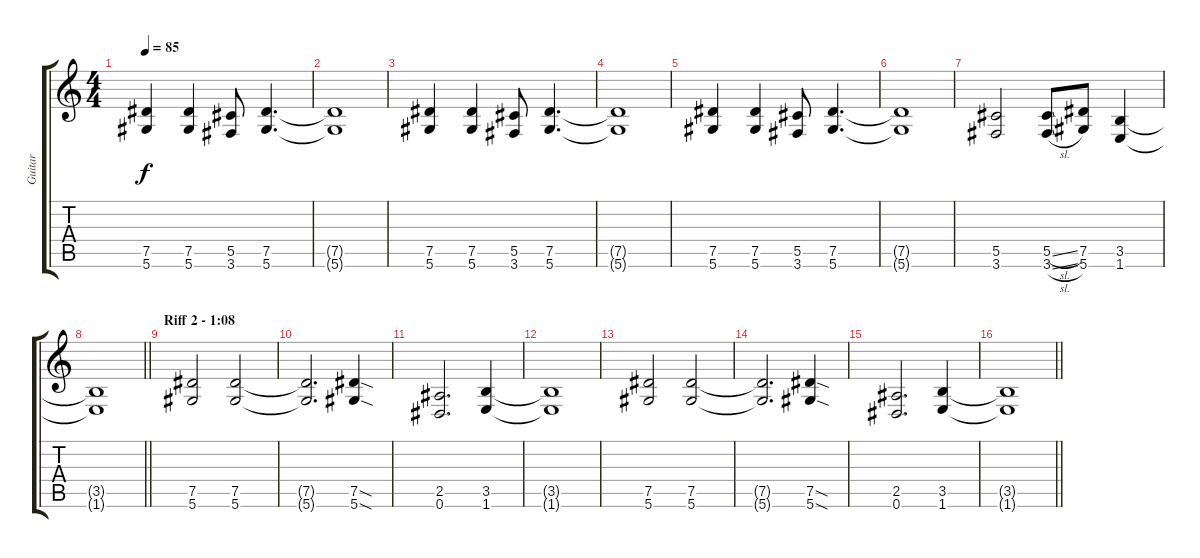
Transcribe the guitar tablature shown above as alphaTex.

\track ("Guitar" "Guitar") {instrument distortionguitar}
\staff {score tabs}
\tuning (Eb4 Bb3 Gb3 Db3 Ab2 Eb2) {hide}
\ts (4 4)
\tempo 85
\clef g2
\ks c
(7.5 5.6).4{dy f} (7.5 5.6).4 (5.5 3.6).8 (7.5 5.6).4{d} |
(7.5{t} 5.6{t}).1 |
(7.5 5.6).4 (7.5 5.6).4 (5.5 3.6).8 (7.5 5.6).4{d} |
(7.5{t} 5.6{t}).1 |
(7.5 5.6).4 (7.5 5.6).4 (5.5 3.6).8 (7.5 5.6).4{d} |
(7.5{t} 5.6{t}).1 |
(5.5 3.6).2 (5.5{sl} 3.6{sl}).8 (7.5 5.6).8 (3.5 1.6).4 |
\barLineRight lightlight
(3.5{t} 1.6{t}).1 |
\section ("" "Riff 2 - 1:08")
(7.5 5.6).2 (7.5 5.6).2 |
(7.5{t} 5.6{t}).2{d} (7.5{sod} 5.6{sod}).4 |
(2.5 0.6).2{d} (3.5 1.6).4 |
(3.5{t} 1.6{t}).1 |
(7.5 5.6).2 (7.5 5.6).2 |
(7.5{t} 5.6{t}).2{d} (7.5{sod} 5.6{sod}).4 |
(2.5 0.6).2{d} (3.5 1.6).4 |
\barLineRight lightlight
(3.5{t} 1.6{t}).1
